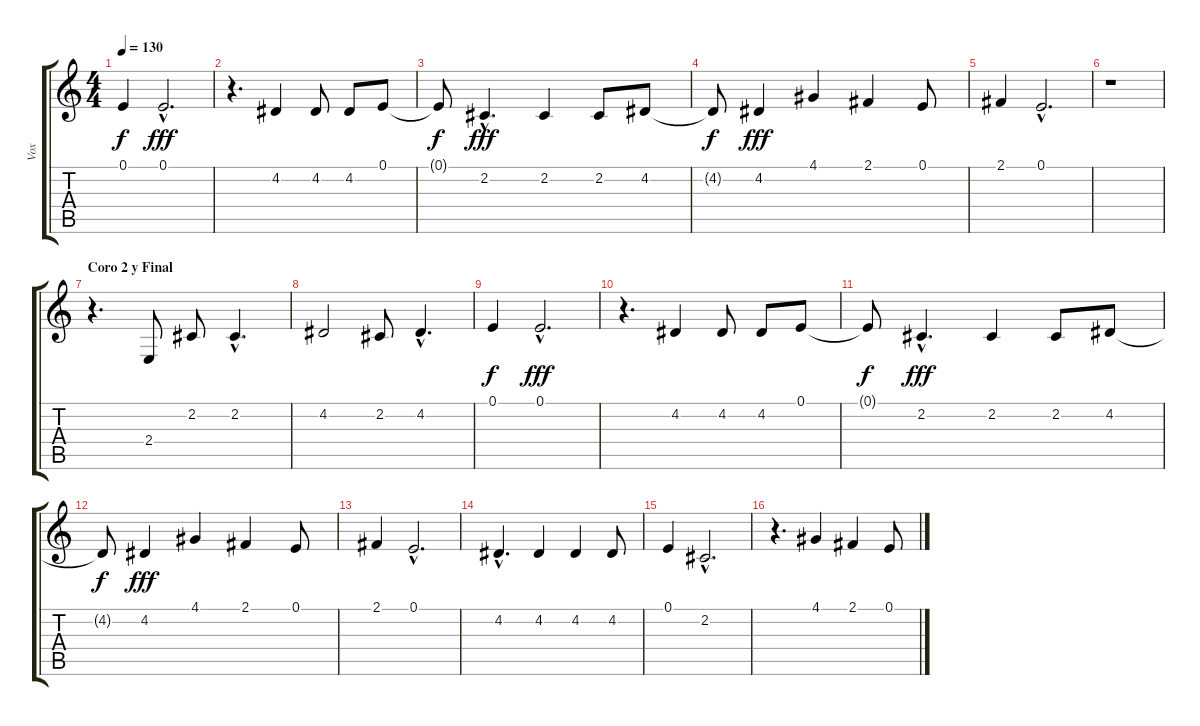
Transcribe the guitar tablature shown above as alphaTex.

\track ("Vox" "Vox") {instrument harmonica}
\staff {score tabs}
\tuning (E4 B3 G3 D3 A2 E2) {hide}
\ts (4 4)
\tempo 130
\clef g2
\ks c
0.1.4{dy f} 0.1{hac}.2{d dy fff} |
r.4{d} 4.2.4 4.2.8 4.2.8 0.1.8 |
0.1{t}.8{dy f} 2.2{hac}.4{d dy fff} 2.2.4 2.2.8 4.2.8 |
4.2{t}.8{dy f} 4.2.4{dy fff} 4.1.4 2.1.4 0.1.8 |
2.1.4 0.1{hac}.2{d} |
r.1 |
\section ("" "Coro 2 y Final")
r.4{d volume 16} 2.4.8 2.2.8 2.2{hac}.4{d} |
4.2.2 2.2.8 4.2{hac}.4{d} |
0.1.4{dy f} 0.1{hac}.2{d dy fff} |
r.4{d} 4.2.4 4.2.8 4.2.8 0.1.8 |
0.1{t}.8{dy f} 2.2{hac}.4{d dy fff} 2.2.4 2.2.8 4.2.8 |
4.2{t}.8{dy f} 4.2.4{dy fff} 4.1.4 2.1.4 0.1.8 |
2.1.4 0.1{hac}.2{d} |
4.2{hac}.4{d} 4.2.4 4.2.4 4.2.8 |
0.1.4 2.2{hac}.2{d} |
r.4{d} 4.1.4 2.1.4 0.1.8
